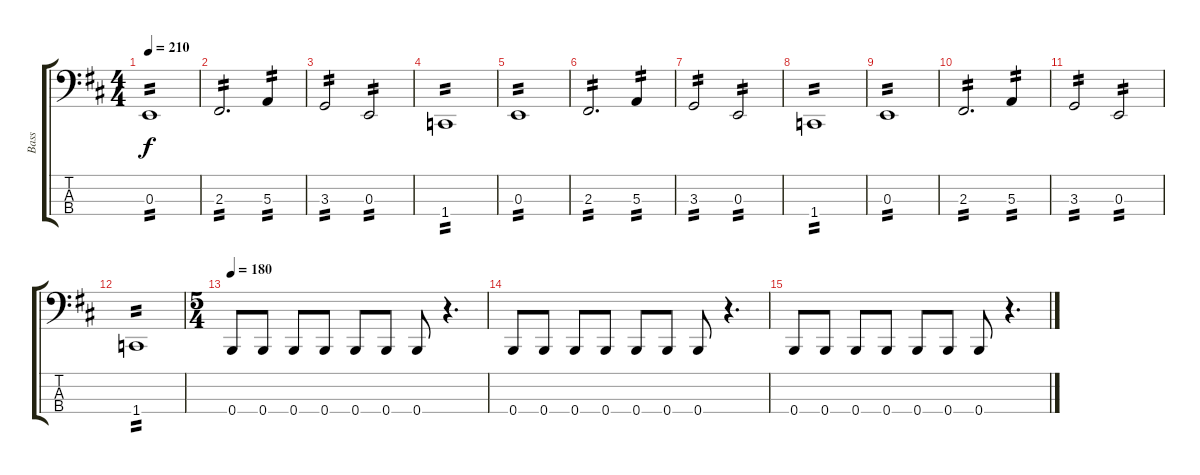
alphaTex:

\track ("Bass" "Bass") {instrument electricbasspick}
\staff {score tabs}
\tuning (D2 A1 E1 B0) {hide}
\ts (4 4)
\tempo 210
\clef f4
\ks bminor
0.3.1{tp 2 dy f} |
2.3.2{d tp 2} 5.3.4{tp 2} |
3.3.2{tp 2} 0.3.2{tp 2} |
1.4.1{tp 2} |
0.3.1{tp 2} |
2.3.2{d tp 2} 5.3.4{tp 2} |
3.3.2{tp 2} 0.3.2{tp 2} |
1.4.1{tp 2} |
0.3.1{tp 2} |
2.3.2{d tp 2} 5.3.4{tp 2} |
3.3.2{tp 2} 0.3.2{tp 2} |
1.4.1{tp 2} |
\ts (5 4)
\tempo 180
0.4.8 0.4.8 0.4.8 0.4.8 0.4.8 0.4.8 0.4.8 r.4{d} |
0.4.8 0.4.8 0.4.8 0.4.8 0.4.8 0.4.8 0.4.8 r.4{d} |
0.4.8 0.4.8 0.4.8 0.4.8 0.4.8 0.4.8 0.4.8 r.4{d}
